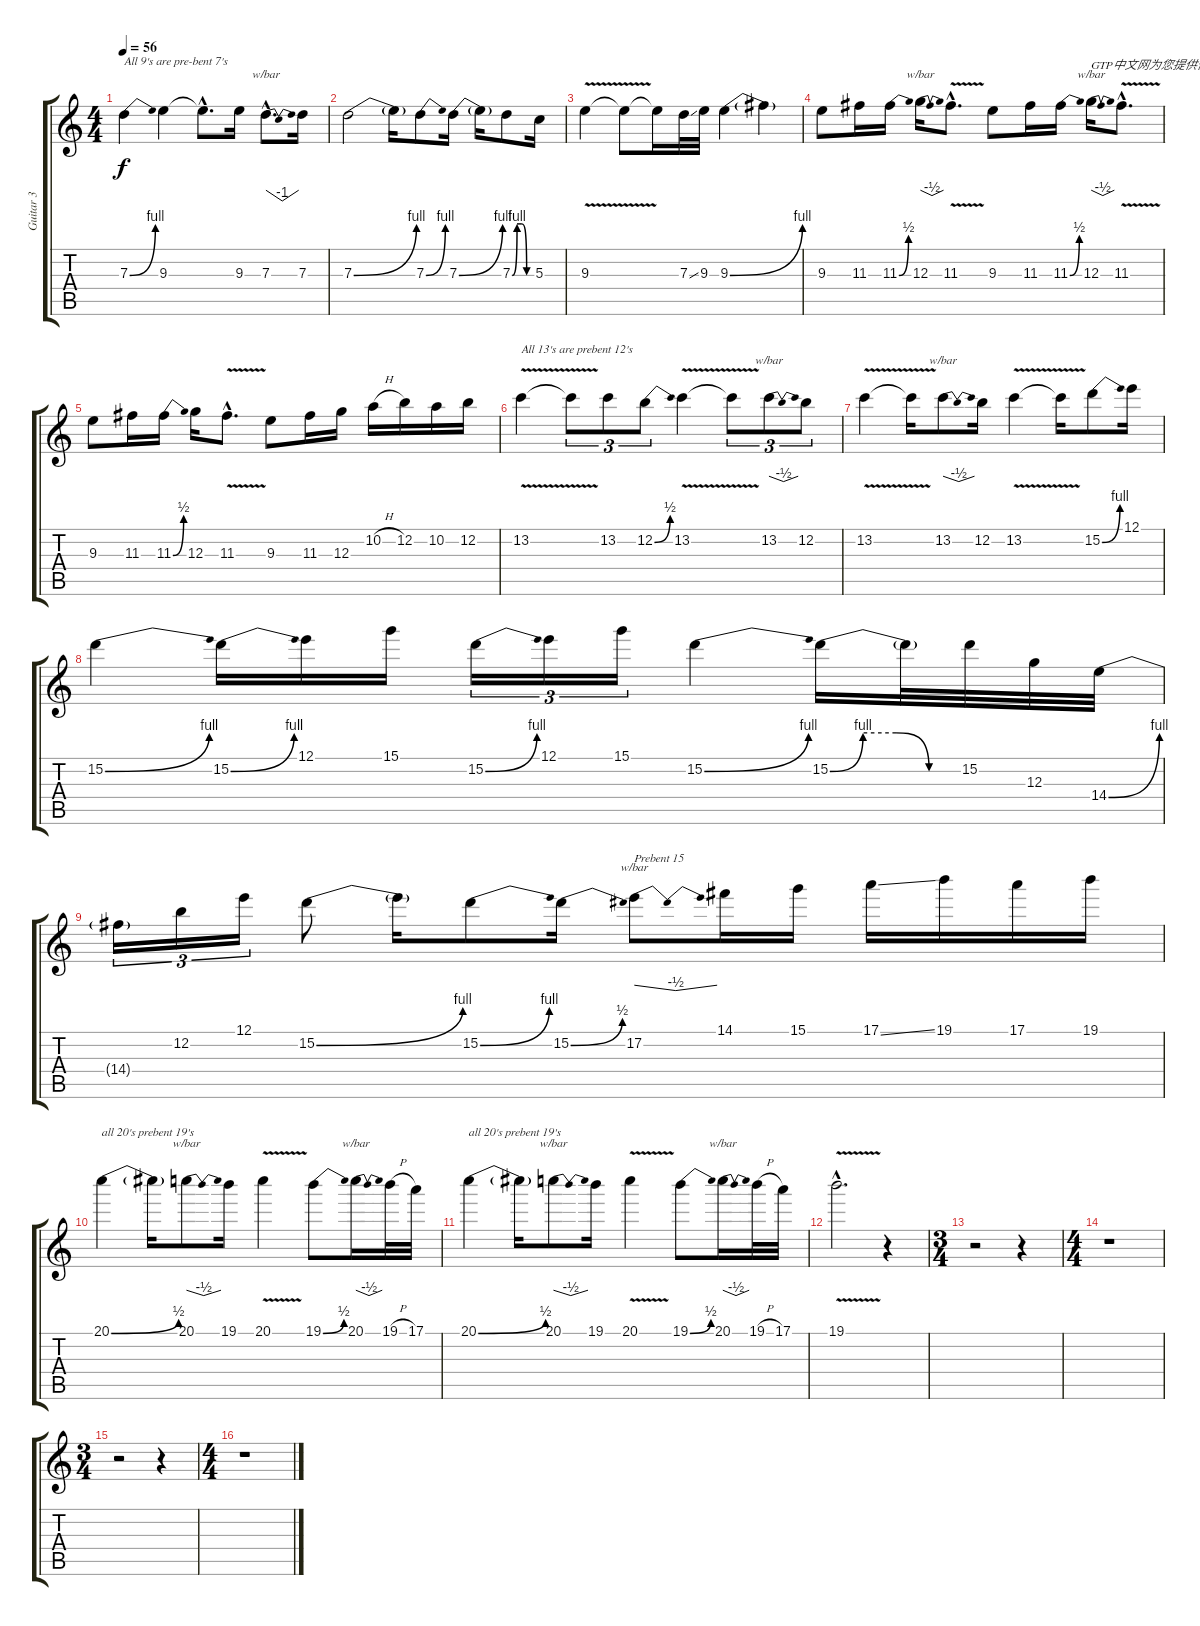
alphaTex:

\track ("Guitar 3" "Guitar 3") {instrument distortionguitar}
\staff {score tabs}
\tuning (E4 B3 G3 D3 A2 E2) {hide}
\ts (4 4)
\tempo 56
\clef g2
\ks c
7.3{be (bend 0 0 60 4)}.4{txt "All 9's are pre-bent 7's" dy f} 9.3.4 9.3{hac t}.8{d} 9.3.16 7.3{hac}.8{d tbe (dip default 0 0 30 -4 60 0)} 7.3.16 |
7.3{be (bend 0 0 60 4)}.2 7.3{t}.16 7.3{be (bend 0 0 60 4)}.8 7.3{be (bend 0 0 60 4)}.16 7.3{t}.16 7.3{be (custom 0 0 15 4 30 4 45 0 60 0)}.8 5.3.16 |
9.3{v}.4 9.3{t}.8 9.3{t}.16 7.3{ss}.32 9.3.32 9.3{be (bend 0 0 60 4)}.4 9.3{t}.4 |
9.3.8 11.3.16 11.3{be (bend 0 0 60 2)}.16 12.3.16{tbe (dip default 0 0 30 -2 60 0)} 11.3{v hac}.8{d} 9.3.8 11.3.16 11.3{be (bend 0 0 60 2)}.16 12.3.16{tbe (dip default 0 0 30 -2 60 0) txt "GTP中文网为您提供优秀的谱子"} 11.3{v hac}.8{d} |
9.3.8 11.3.16 11.3{be (bend 0 0 60 2)}.16 12.3.16 11.3{v hac}.8{d} 9.3.8 11.3.16 12.3.16 10.2{h}.16 12.2.16 10.2.16 12.2.16 |
13.2{v}.4{txt "All 13's are prebent 12's"} 13.2{t}.8{tu (3 2)} 13.2.8{tu (3 2)} 12.2{be (bend 0 0 60 2)}.8{tu (3 2)} 13.2{v}.4 13.2{t}.8{tu (3 2)} 13.2.8{tu (3 2) tbe (dip default 0 0 30 -2 60 0)} 12.2.8{tu (3 2)} |
13.2{v}.4 13.2{t}.16 13.2.8{tbe (dip default 0 0 30 -2 60 0)} 12.2.16 13.2{v}.4 13.2{t}.16 15.2{be (bend 0 0 60 4)}.8 12.1.16 |
15.2{be (bend 0 0 60 4)}.4 15.2{be (bend 0 0 60 4)}.16 12.1.16 15.1.16 15.2{be (bend 0 0 60 4)}.16{tu (3 2)} 12.1.16{tu (3 2)} 15.1.16{tu (3 2)} 15.2{be (bend 0 0 60 4)}.4 15.2{be (custom 0 0 15 4 30 4 45 0 60 0)}.16 15.2{t}.32 15.2.32 12.3.32 14.4{be (bend 0 0 60 4)}.32 |
14.4{t}.16{tu (3 2)} 12.2.16{tu (3 2)} 12.1.16{tu (3 2)} 15.2{be (bend 0 0 60 4)}.8 15.2{t}.16 15.2{be (bend 0 0 60 4)}.8 15.2{be (bend 0 0 60 2)}.16 17.2.8{tbe (dip default 0 0 30 -2 60 0) txt "Prebent 15"} 14.1.16 15.1.16 17.1{ss}.16 19.1.16 17.1.16 19.1.16 |
20.1{be (bend 0 0 60 2)}.4{txt "all 20's prebent 19's"} 20.1{t}.16 20.1.8{tbe (dip default 0 0 30 -2 60 0)} 19.1.16 20.1{v}.4 19.1{be (bend 0 0 60 2)}.8 20.1.16{tbe (dip default 0 0 30 -2 60 0)} 19.1{h}.32 17.1.32 |
20.1{be (bend 0 0 60 2)}.4{txt "all 20's prebent 19's"} 20.1{t}.16 20.1.8{tbe (dip default 0 0 30 -2 60 0)} 19.1.16 20.1{v}.4 19.1{be (bend 0 0 60 2)}.8 20.1.16{tbe (dip default 0 0 30 -2 60 0)} 19.1{h}.32 17.1.32 |
19.1{v hac}.2{d} r.4 |
\ts (3 4)
r.2 r.4 |
\ts (4 4)
r.1 |
\ts (3 4)
r.2 r.4 |
\ts (4 4)
r.1
